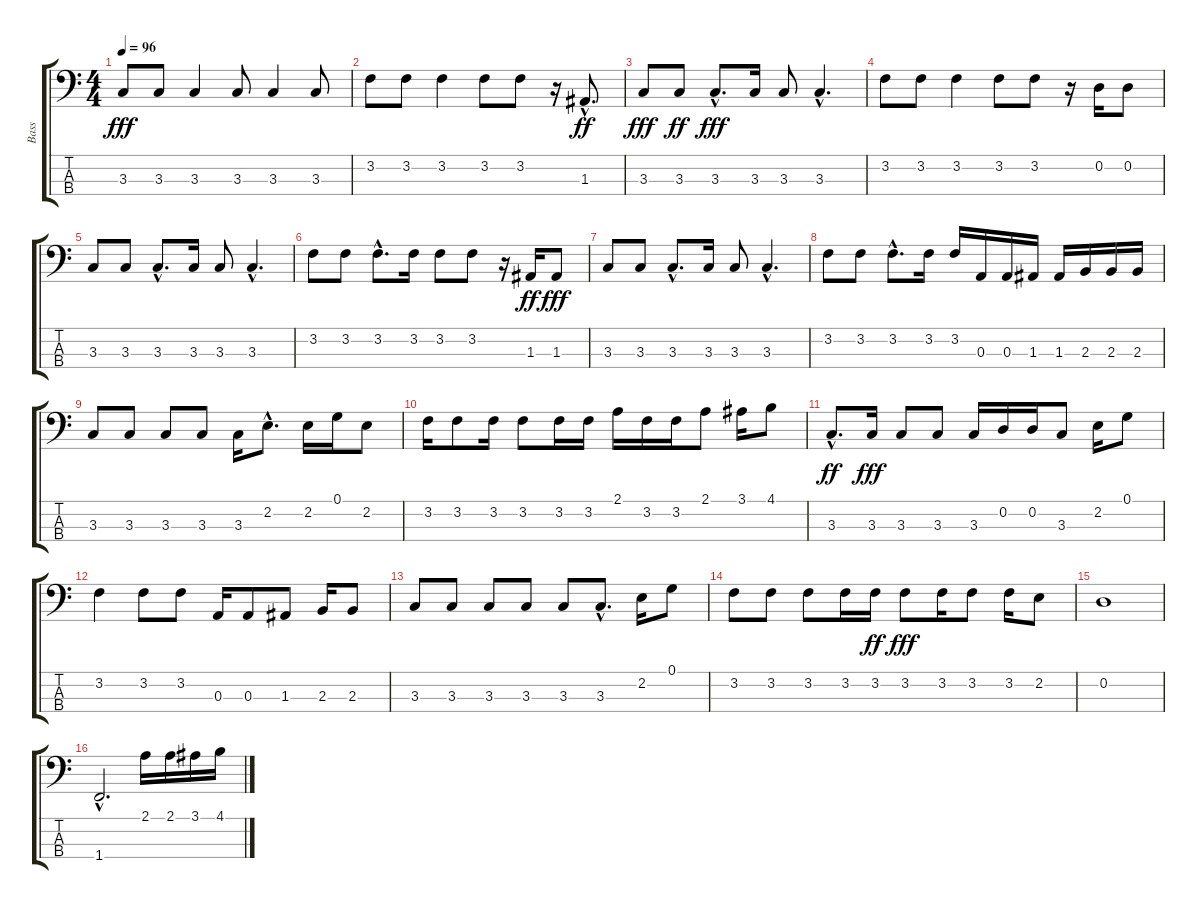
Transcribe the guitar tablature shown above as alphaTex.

\track ("Bass" "Bass") {instrument fretlessbass}
\staff {score tabs}
\tuning (G2 D2 A1 E1) {hide}
\ts (4 4)
\tempo 96
\clef f4
\ks c
3.3.8{dy fff} 3.3.8 3.3.4 3.3.8 3.3.4 3.3.8 |
3.2.8 3.2.8 3.2.4 3.2.8 3.2.8 r.16 1.3{hac}.8{d dy ff} |
3.3.8{dy fff} 3.3.8{dy ff} 3.3{hac}.8{d dy fff} 3.3.16 3.3.8 3.3{hac}.4{d} |
3.2.8 3.2.8 3.2.4 3.2.8 3.2.8 r.16 0.2.16 0.2.8 |
3.3.8 3.3.8 3.3{hac}.8{d} 3.3.16 3.3.8 3.3{hac}.4{d} |
3.2.8 3.2.8 3.2{hac}.8{d} 3.2.16 3.2.8 3.2.8 r.16 1.3.16{dy ff} 1.3.8{dy fff} |
3.3.8 3.3.8 3.3{hac}.8{d} 3.3.16 3.3.8 3.3{hac}.4{d} |
3.2.8 3.2.8 3.2{hac}.8{d} 3.2.16 3.2.16 0.3.16 0.3.16 1.3.16 1.3.16 2.3.16 2.3.16 2.3.16 |
3.3.8 3.3.8 3.3.8 3.3.8 3.3.16 2.2{hac}.8{d} 2.2.16 0.1.16 2.2.8 |
3.2.16 3.2.8 3.2.16 3.2.8 3.2.16 3.2.16 2.1.16 3.2.16 3.2.16 2.1.8 3.1.16 4.1.8 |
3.3{hac}.8{d dy ff} 3.3.16{dy fff} 3.3.8 3.3.8 3.3.16 0.2.16 0.2.16 3.3.8 2.2.16 0.1.8 |
3.2.4 3.2.8 3.2.8 0.3.16 0.3.8 1.3.8 2.3.16 2.3.8 |
3.3.8 3.3.8 3.3.8 3.3.8 3.3.8 3.3{hac}.8{d} 2.2.16 0.1.8 |
3.2.8 3.2.8 3.2.8 3.2.16 3.2.16{dy ff} 3.2.8{dy fff} 3.2.16 3.2.8 3.2.16 2.2.8 |
0.2.1 |
1.4{hac}.2{d} 2.1.16 2.1.16 3.1.16 4.1.16
